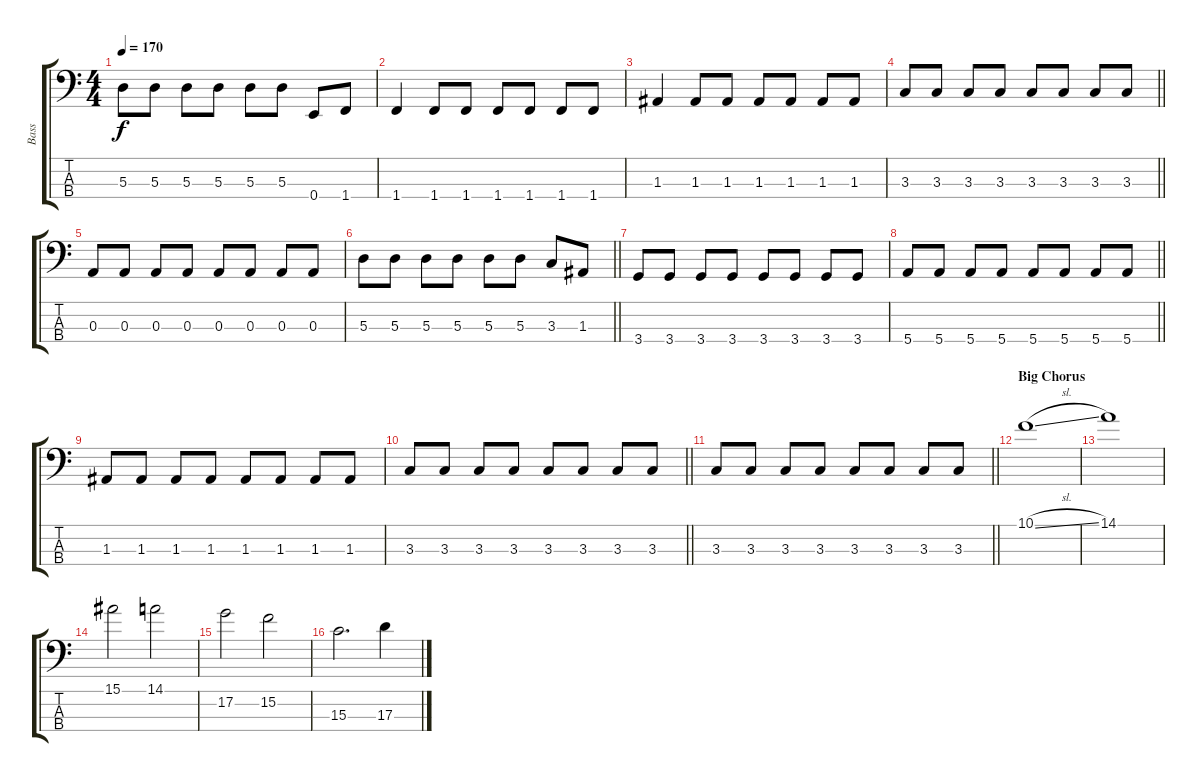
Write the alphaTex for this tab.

\track ("Bass" "Bass") {instrument electricbassfinger}
\staff {score tabs}
\tuning (G2 D2 A1 E1) {hide}
\ts (4 4)
\tempo 170
\clef f4
\ks c
5.3.8{dy f} 5.3.8 5.3.8 5.3.8 5.3.8 5.3.8 0.4.8 1.4.8 |
1.4.4 1.4.8 1.4.8 1.4.8 1.4.8 1.4.8 1.4.8 |
1.3.4 1.3.8 1.3.8 1.3.8 1.3.8 1.3.8 1.3.8 |
\barLineRight lightlight
3.3.8 3.3.8 3.3.8 3.3.8 3.3.8 3.3.8 3.3.8 3.3.8 |
0.3.8 0.3.8 0.3.8 0.3.8 0.3.8 0.3.8 0.3.8 0.3.8 |
\barLineRight lightlight
5.3.8 5.3.8 5.3.8 5.3.8 5.3.8 5.3.8 3.3.8 1.3.8 |
3.4.8 3.4.8 3.4.8 3.4.8 3.4.8 3.4.8 3.4.8 3.4.8 |
\barLineRight lightlight
5.4.8 5.4.8 5.4.8 5.4.8 5.4.8 5.4.8 5.4.8 5.4.8 |
1.3.8 1.3.8 1.3.8 1.3.8 1.3.8 1.3.8 1.3.8 1.3.8 |
\barLineRight lightlight
3.3.8 3.3.8 3.3.8 3.3.8 3.3.8 3.3.8 3.3.8 3.3.8 |
\barLineRight lightlight
3.3.8 3.3.8 3.3.8 3.3.8 3.3.8 3.3.8 3.3.8 3.3.8 |
\section ("" "Big Chorus")
10.1{sl}.1 |
14.1.1 |
15.1.2 14.1.2 |
17.2.2 15.2.2 |
15.3.2{d} 17.3.4
